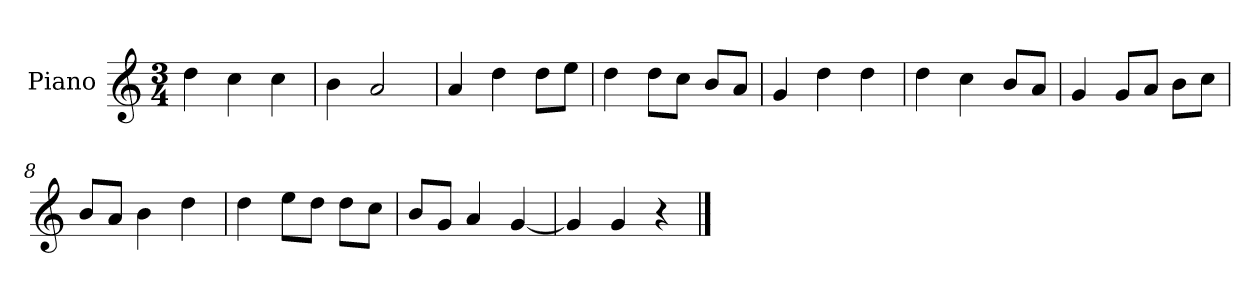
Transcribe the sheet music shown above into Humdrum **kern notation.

**kern
*part1
*staff1
*I"Piano
*I'P-no
*clefG2
*k[]
*M3/4
*MM176
=1
4dd\
4cc\
4cc\
=2
4b\
2a/
=3
4a/
4dd\
8dd\L
8ee\J
=4
4dd\
8dd\L
8cc\J
8b/L
8a/J
=5
4g/
4dd\
4dd\
=6
4dd\
4cc\
8b/L
8a/J
=7
4g/
8g/L
8a/J
8b\L
8cc\J
=8
8b/L
8a/J
4b\
4dd\
=9
4dd\
8ee\L
8dd\J
8dd\L
8cc\J
!!LO:LB:g=z
=10
8b/L
8g/J
4a/
[4g/
=11
4g/]
4g/
4r
==
*-
